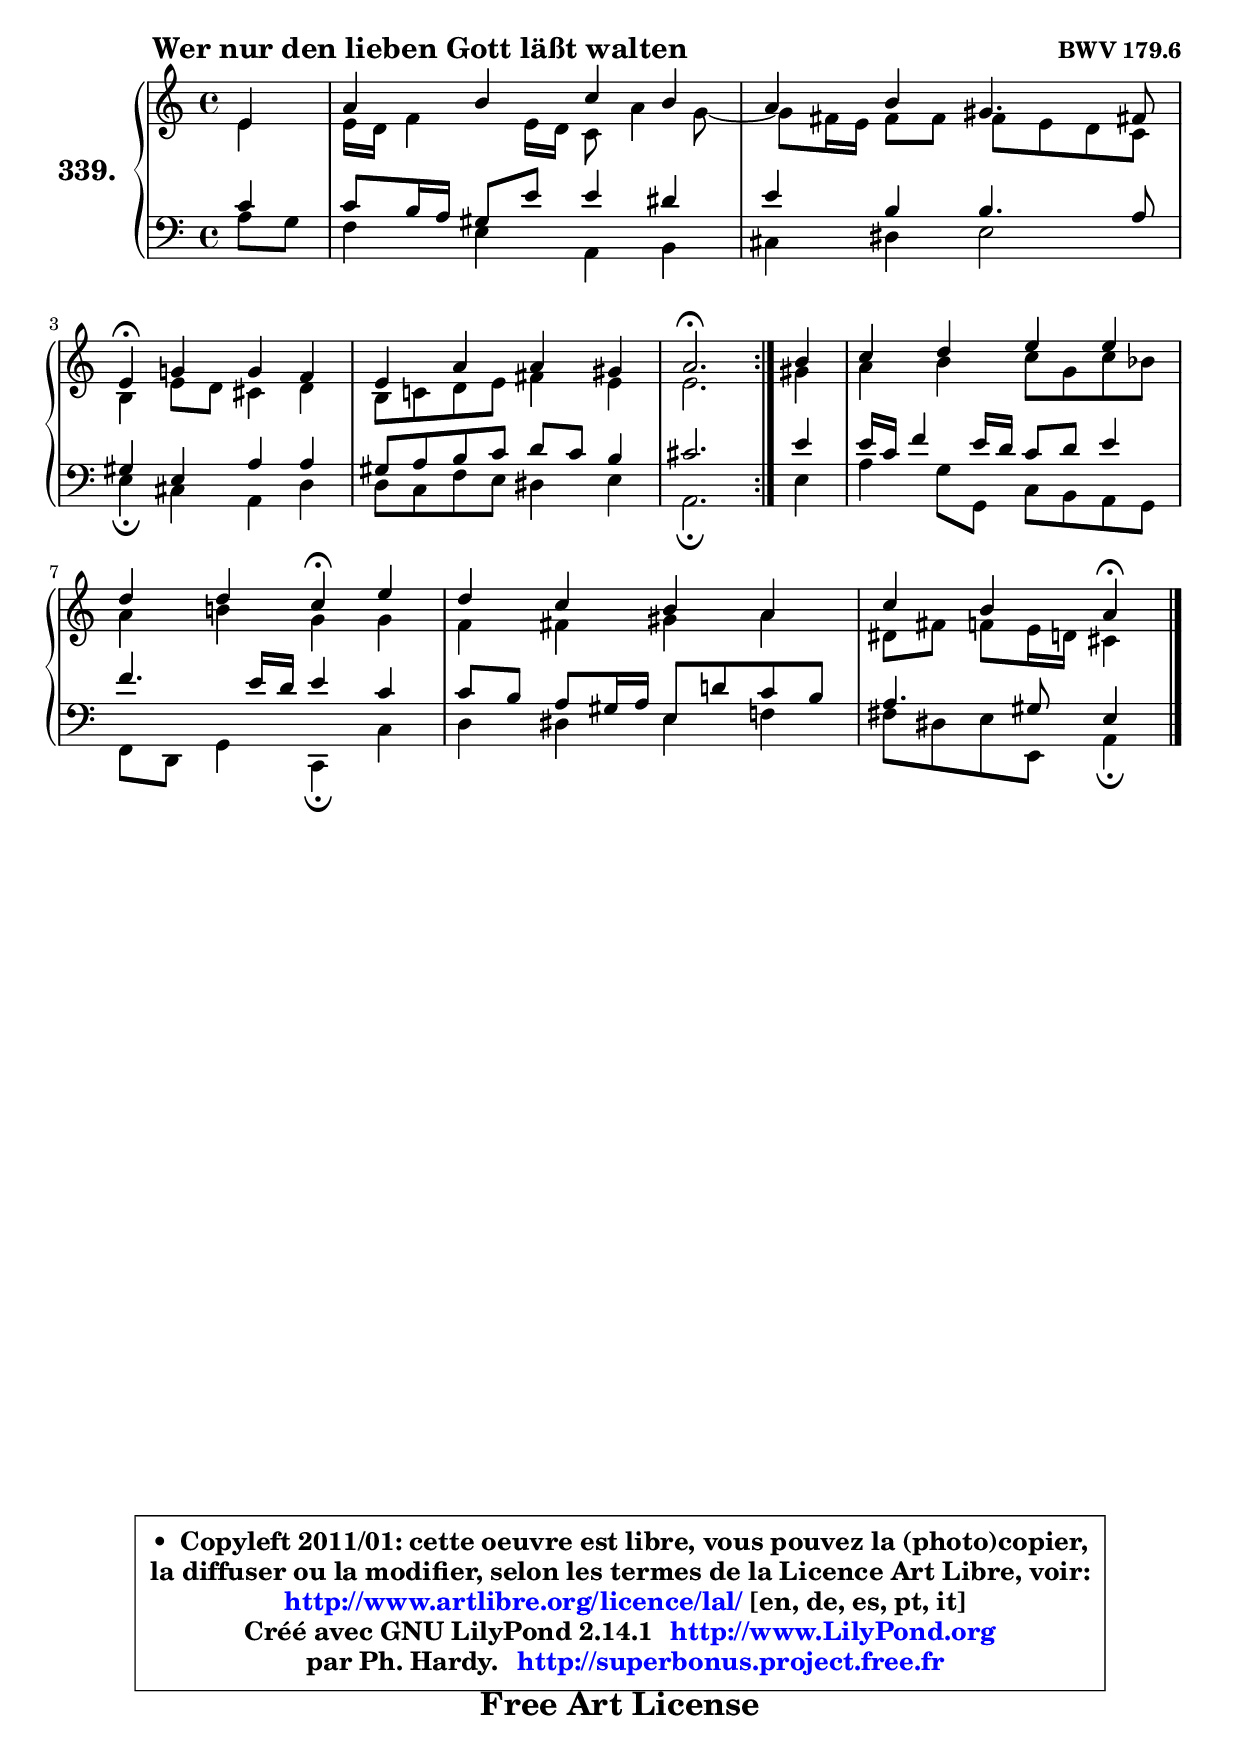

\version "2.14.1"

    \paper {
%	system-system-spacing #'padding = #0.1
%	score-system-spacing #'padding = #0.1
%	ragged-bottom = ##f
%	ragged-last-bottom = ##f
	}

    \header {
      opus = \markup { \bold "BWV 179.6" }
      piece = \markup { \hspace #9 \fontsize #2 \bold "Wer nur den lieben Gott läßt walten" }
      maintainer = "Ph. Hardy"
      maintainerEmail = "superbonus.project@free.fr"
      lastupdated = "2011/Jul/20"
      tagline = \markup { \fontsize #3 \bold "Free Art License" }
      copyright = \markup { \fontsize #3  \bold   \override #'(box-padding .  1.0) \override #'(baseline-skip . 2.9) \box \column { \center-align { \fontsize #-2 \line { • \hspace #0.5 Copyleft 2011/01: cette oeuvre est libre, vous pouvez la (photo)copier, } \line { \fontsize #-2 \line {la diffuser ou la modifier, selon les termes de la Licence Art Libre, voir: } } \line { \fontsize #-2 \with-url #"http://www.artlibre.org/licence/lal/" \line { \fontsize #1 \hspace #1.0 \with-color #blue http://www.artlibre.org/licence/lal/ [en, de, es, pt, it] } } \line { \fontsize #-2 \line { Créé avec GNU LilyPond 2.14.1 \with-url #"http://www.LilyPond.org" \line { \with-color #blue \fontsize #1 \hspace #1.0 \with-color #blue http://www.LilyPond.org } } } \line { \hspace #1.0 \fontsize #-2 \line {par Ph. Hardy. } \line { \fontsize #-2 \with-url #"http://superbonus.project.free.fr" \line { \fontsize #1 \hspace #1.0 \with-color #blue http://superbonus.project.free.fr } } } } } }

	  }

  guidemidi = {
	\repeat volta 2 {
        r4 |
        R1 |
        R1 |
        \tempo 4 = 30 r4 \tempo 4 = 78 r2. |
        R1 |
        \tempo 4 = 40 r2. \tempo 4 = 78 } %fin du repeat
        r4 |
        R1 |
        r2 \tempo 4 = 30 r4 \tempo 4 = 78 r4 |
        R1 |
        r2 \tempo 4 = 30 r4 
	}

  upper = {
	\time 4/4
	\key a \minor
	\clef treble
	\partial 4
	\voiceOne
	<< { 
	% SOPRANO
	\set Voice.midiInstrument = "acoustic grand"
	\relative c' {
	\repeat volta 2 {
        e4 |
        a4 b c b |
        a4 b gis4. fis!8 |
        e4\fermata g! g f |
        e4 a a gis |
        a2.\fermata } %fin du repeat
        b4 |
        c4 d e e |
        d4 d c\fermata e |
        d4 c b a |
        c4 b a\fermata
        \bar "|."
	} % fin de relative
	}

	\context Voice="1" { \voiceTwo 
	% ALTO
	\set Voice.midiInstrument = "acoustic grand"
	\relative c' {
	\repeat volta 2 {
        e4 |
        e16 d f4 e16 d c8 a'4 g8 ~ |
	g8 fis16 e fis8 fis fis e d c |
        b4 e8 d cis4 d |
        b8 c! d e fis4 e |
        e2. } %fin du repeat
        gis4 |
        a4 b c8 g c bes |
        a4 b! g g |
        f4 fis gis a |
        dis,8 fis f e16 d cis4
        \bar "|."
	} % fin de relative
	\oneVoice
	} >>
	}

    lower = {
	\time 4/4
	\key a \minor
	\clef bass
	\partial 4
	\voiceOne
	<< { 
	% TENOR
	\set Voice.midiInstrument = "acoustic grand"
	\relative c' {
	\repeat volta 2 {
        c4 |
        c8 b16 a gis8 e' e4 dis |
        e4 b b4. a8 |
        gis4 e a a |
        gis8 a b c d c b4 |
        cis2. } %fin du repeat
        e4 |
        e16 c f4 e16 d c8 d e4 |
        f4. e16 d e4 c |
        c8 b a gis16 a e8 d'! c b |
        a4. gis8 e4
        \bar "|."
	} % fin de relative
	}
	\context Voice="1" { \voiceTwo 
	% BASS
	\set Voice.midiInstrument = "acoustic grand"
	\relative c' {
	\repeat volta 2 {
        a8 g |
        f4 e a, b |
        cis4 dis e2 |
        e4\fermata cis a d |
        d8 c f e dis4 e |
        a,2.\fermata } %fin du repeat
        e'4 |
        a4 g8 g, c b a g |
        f8 d g4 c,\fermata c' |
        d4 dis e f! |
        fis8 dis e e, a4\fermata
        \bar "|."
	} % fin de relative
	\oneVoice
	} >>
	}


    \score { 

	\new PianoStaff <<
	\set PianoStaff.instrumentName = \markup { \bold \huge "339." }
	\new Staff = "upper" \upper
	\new Staff = "lower" \lower
	>>

    \layout {
%	ragged-last = ##f
	   }

         } % fin de score

  \score {
    \unfoldRepeats { << \guidemidi \upper \lower >> }
    \midi {
    \context {
     \Staff
      \remove "Staff_performer"
               }

     \context {
      \Voice
       \consists "Staff_performer"
                }

     \context { 
      \Score
      tempoWholesPerMinute = #(ly:make-moment 78 4)
		}
	    }
	}

